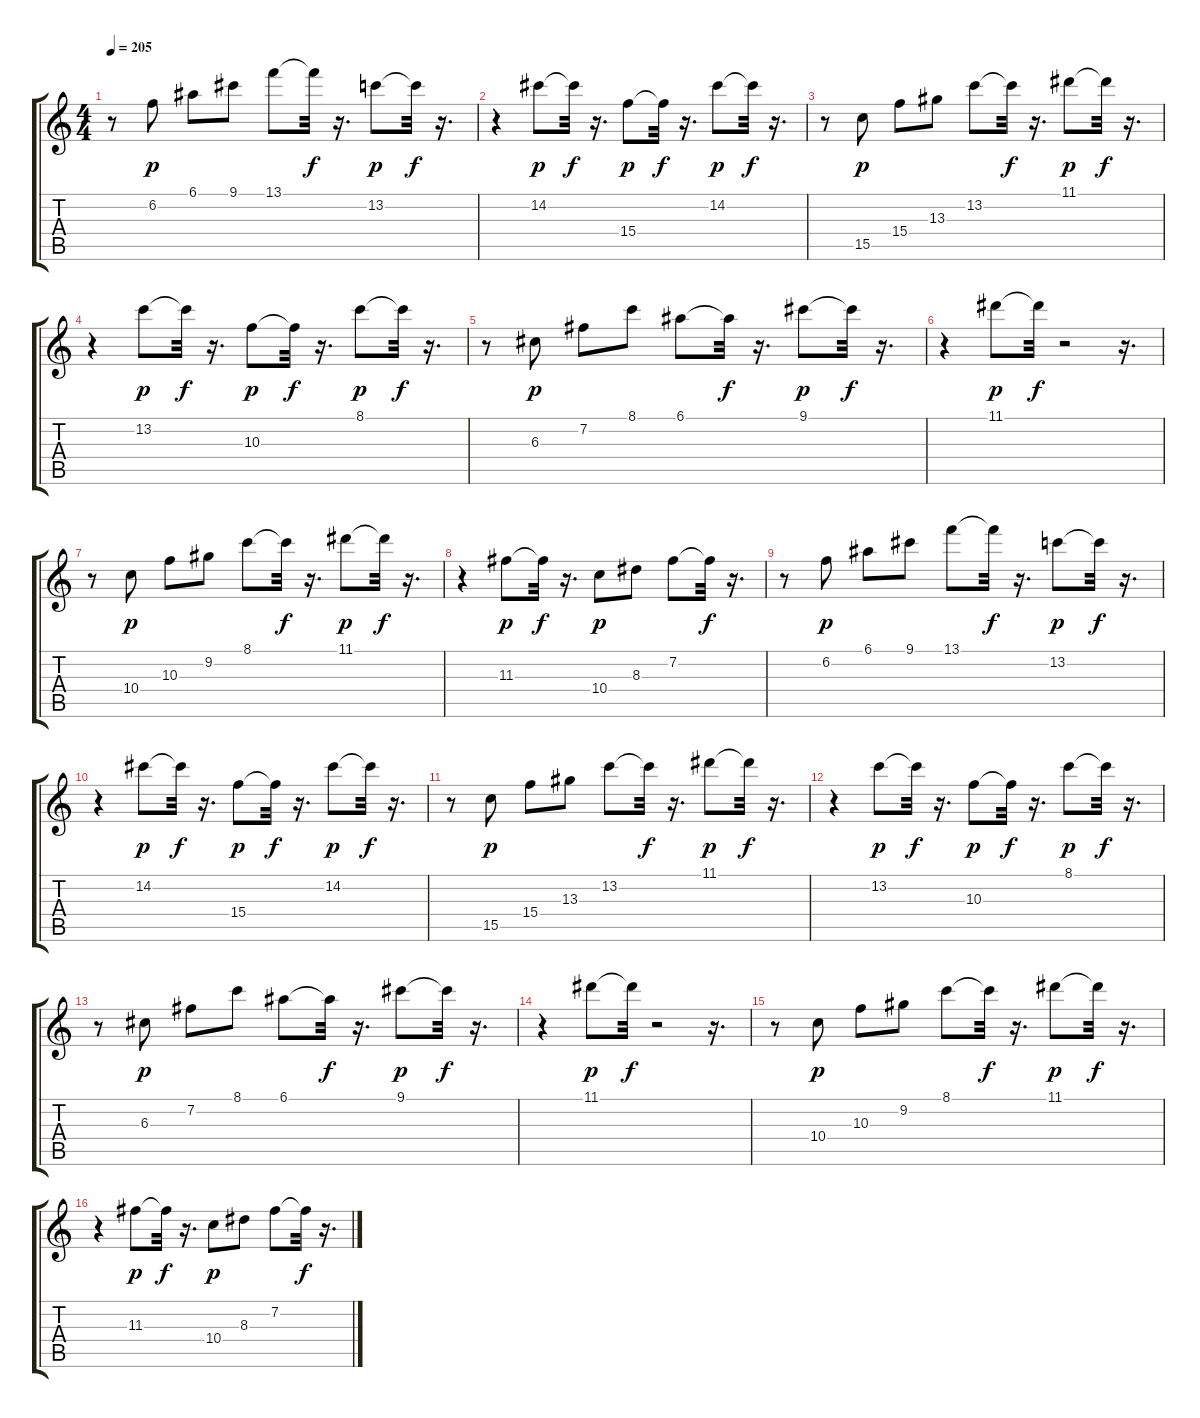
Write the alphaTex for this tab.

\track "" {instrument acousticguitarsteel}
\staff {score tabs}
\tuning (E4 B3 G3 D3 A2 E2) {hide}
\ts (4 4)
\tempo 205
\clef g2
\ks c
r.8{dy f} 6.2.8{dy p} 6.1.8 9.1.8 13.1.8 13.1{t}.32{dy f} r.16{d} 13.2.8{dy p} 13.2{t}.32{dy f} r.16{d} |
r.4 14.2.8{dy p} 14.2{t}.32{dy f} r.16{d} 15.4.8{dy p} 15.4{t}.32{dy f} r.16{d} 14.2.8{dy p} 14.2{t}.32{dy f} r.16{d} |
r.8 15.5.8{dy p} 15.4.8 13.3.8 13.2.8 13.2{t}.32{dy f} r.16{d} 11.1.8{dy p} 11.1{t}.32{dy f} r.16{d} |
r.4 13.2.8{dy p} 13.2{t}.32{dy f} r.16{d} 10.3.8{dy p} 10.3{t}.32{dy f} r.16{d} 8.1.8{dy p} 8.1{t}.32{dy f} r.16{d} |
r.8 6.3.8{dy p} 7.2.8 8.1.8 6.1.8 6.1{t}.32{dy f} r.16{d} 9.1.8{dy p} 9.1{t}.32{dy f} r.16{d} |
r.4 11.1.8{dy p} 11.1{t}.32{dy f} r.2 r.16{d} |
r.8 10.4.8{dy p} 10.3.8 9.2.8 8.1.8 8.1{t}.32{dy f} r.16{d} 11.1.8{dy p} 11.1{t}.32{dy f} r.16{d} |
r.4 11.3.8{dy p} 11.3{t}.32{dy f} r.16{d} 10.4.8{dy p} 8.3.8 7.2.8 7.2{t}.32{dy f} r.16{d} |
r.8 6.2.8{dy p} 6.1.8 9.1.8 13.1.8 13.1{t}.32{dy f} r.16{d} 13.2.8{dy p} 13.2{t}.32{dy f} r.16{d} |
r.4 14.2.8{dy p} 14.2{t}.32{dy f} r.16{d} 15.4.8{dy p} 15.4{t}.32{dy f} r.16{d} 14.2.8{dy p} 14.2{t}.32{dy f} r.16{d} |
r.8 15.5.8{dy p} 15.4.8 13.3.8 13.2.8 13.2{t}.32{dy f} r.16{d} 11.1.8{dy p} 11.1{t}.32{dy f} r.16{d} |
r.4 13.2.8{dy p} 13.2{t}.32{dy f} r.16{d} 10.3.8{dy p} 10.3{t}.32{dy f} r.16{d} 8.1.8{dy p} 8.1{t}.32{dy f} r.16{d} |
r.8 6.3.8{dy p} 7.2.8 8.1.8 6.1.8 6.1{t}.32{dy f} r.16{d} 9.1.8{dy p} 9.1{t}.32{dy f} r.16{d} |
r.4 11.1.8{dy p} 11.1{t}.32{dy f} r.2 r.16{d} |
r.8 10.4.8{dy p} 10.3.8 9.2.8 8.1.8 8.1{t}.32{dy f} r.16{d} 11.1.8{dy p} 11.1{t}.32{dy f} r.16{d} |
r.4 11.3.8{dy p} 11.3{t}.32{dy f} r.16{d} 10.4.8{dy p} 8.3.8 7.2.8 7.2{t}.32{dy f} r.16{d}
